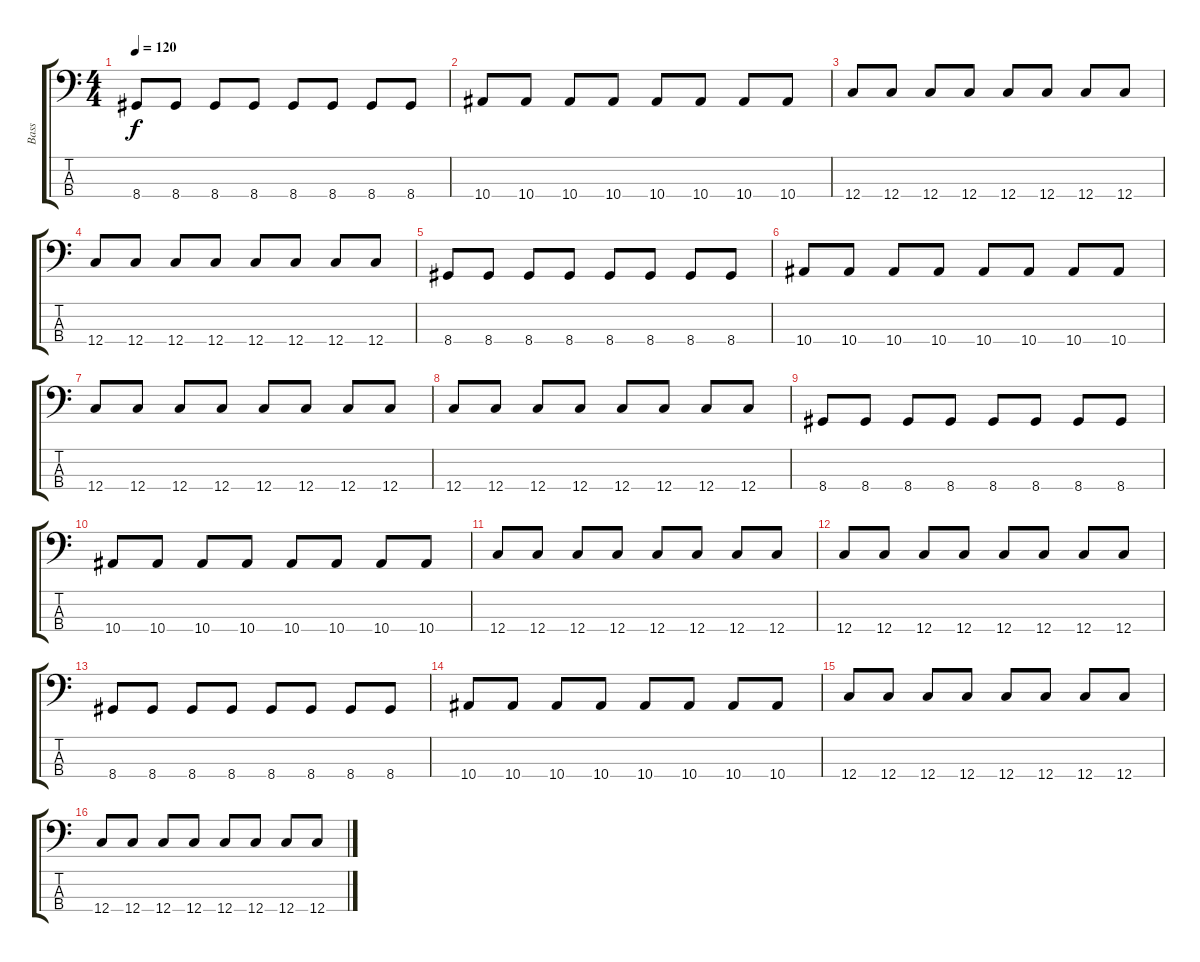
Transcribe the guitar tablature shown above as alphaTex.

\track ("Bass" "Bass") {instrument electricbassfinger}
\staff {score tabs}
\tuning (F2 C2 G1 C1) {hide}
\ts (4 4)
\tempo 120
\clef f4
\ks c
8.4.8{dy f} 8.4.8 8.4.8 8.4.8 8.4.8 8.4.8 8.4.8 8.4.8 |
10.4.8 10.4.8 10.4.8 10.4.8 10.4.8 10.4.8 10.4.8 10.4.8 |
12.4.8 12.4.8 12.4.8 12.4.8 12.4.8 12.4.8 12.4.8 12.4.8 |
12.4.8 12.4.8 12.4.8 12.4.8 12.4.8 12.4.8 12.4.8 12.4.8 |
8.4.8 8.4.8 8.4.8 8.4.8 8.4.8 8.4.8 8.4.8 8.4.8 |
10.4.8 10.4.8 10.4.8 10.4.8 10.4.8 10.4.8 10.4.8 10.4.8 |
12.4.8 12.4.8 12.4.8 12.4.8 12.4.8 12.4.8 12.4.8 12.4.8 |
12.4.8 12.4.8 12.4.8 12.4.8 12.4.8 12.4.8 12.4.8 12.4.8 |
8.4.8 8.4.8 8.4.8 8.4.8 8.4.8 8.4.8 8.4.8 8.4.8 |
10.4.8 10.4.8 10.4.8 10.4.8 10.4.8 10.4.8 10.4.8 10.4.8 |
12.4.8 12.4.8 12.4.8 12.4.8 12.4.8 12.4.8 12.4.8 12.4.8 |
12.4.8 12.4.8 12.4.8 12.4.8 12.4.8 12.4.8 12.4.8 12.4.8 |
8.4.8 8.4.8 8.4.8 8.4.8 8.4.8 8.4.8 8.4.8 8.4.8 |
10.4.8 10.4.8 10.4.8 10.4.8 10.4.8 10.4.8 10.4.8 10.4.8 |
12.4.8 12.4.8 12.4.8 12.4.8 12.4.8 12.4.8 12.4.8 12.4.8 |
12.4.8 12.4.8 12.4.8 12.4.8 12.4.8 12.4.8 12.4.8 12.4.8
